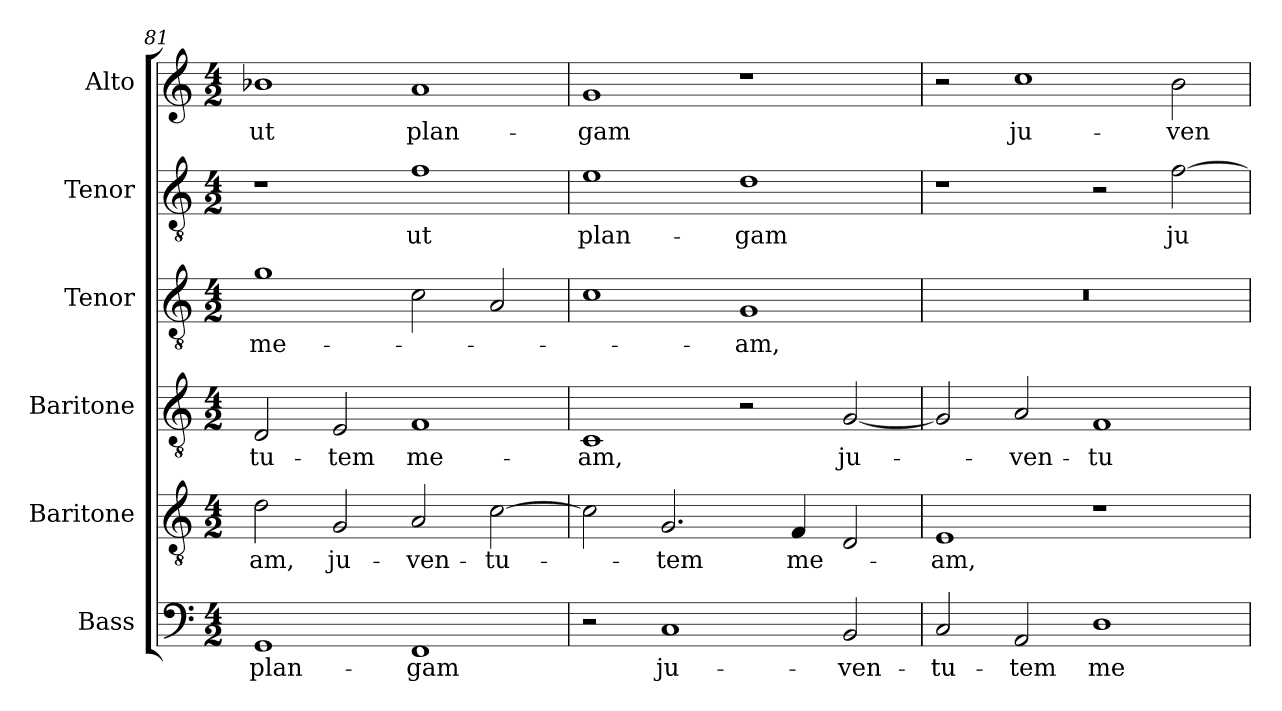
**kern	**text	**kern	**text	**kern	**text	**kern	**text	**kern	**text	**kern	**text
*part6	*part6	*part5	*part5	*part4	*part4	*part3	*part3	*part2	*part2	*part1	*part1
*staff6	*staff6	*staff5	*staff5	*staff4	*staff4	*staff3	*staff3	*staff2	*staff2	*staff1	*staff1
*I"Bass	*	*I"Baritone	*	*I"Baritone	*	*I"Tenor	*	*I"Tenor	*	*I"Alto	*
*I'B.	*	*I'Bar.	*	*I'Bar.	*	*I'T.	*	*I'T.	*	*I'A.	*
*clefF4	*	*clefGv2	*	*clefGv2	*	*clefGv2	*	*clefGv2	*	*clefG2	*
*	*	*ITrd7c12	*	*ITrd7c12	*	*ITrd7c12	*	*ITrd7c12	*	*	*
*k[]	*	*k[]	*	*k[]	*	*k[]	*	*k[]	*	*k[]	*
*C:	*	*C:	*	*C:	*	*C:	*	*C:	*	*C:	*
*M4/2	*	*M4/2	*	*M4/2	*	*M4/2	*	*M4/2	*	*M4/2	*
=81	=81	=81	=81	=81	=81	=81	=81	=81	=81	=81	=81
!	!LO:LY:b:color=#000000	!	!	!	!	!	!	!	!	!	!
!	!	!	!LO:LY:b:color=#000000	!	!	!	!	!	!	!	!
!	!	!	!	!	!LO:LY:b:color=#000000	!	!	!	!	!	!
!	!	!	!	!	!	!	!LO:LY:b:color=#000000	!	!	!	!
!	!	!	!	!	!	!	!	!	!	!	!LO:LY:b:color=#000000
1GGi	plan-	2Di\	-am,	2DDi/	-tu-	1Gi	me-	1r	.	1b-Xi	ut
!	!	!	!LO:LY:b:color=#000000	!	!	!	!	!	!	!	!
!	!	!	!	!	!LO:LY:b:color=#000000	!	!	!	!	!	!
.	.	2GGi/	ju-	2EEi/	-tem	.	.	.	.	.	.
!	!LO:LY:b:color=#000000	!	!	!	!	!	!	!	!	!	!
!	!	!	!LO:LY:b:color=#000000	!	!	!	!	!	!	!	!
!	!	!	!	!	!LO:LY:b:color=#000000	!	!	!	!	!	!
!	!	!	!	!	!	!	!	!	!LO:LY:b:color=#000000	!	!
!	!	!	!	!	!	!	!	!	!	!	!LO:LY:b:color=#000000
1FFi	-gam	2AAi/	-ven-	1FFi	me-	2Ci\	.	1Fi	ut	1ai	plan-
!	!	!	!LO:LY:b:color=#000000	!	!	!	!	!	!	!	!
.	.	[2Ci\	-tu-	.	.	2AAi/	.	.	.	.	.
=82	=82	=82	=82	=82	=82	=82	=82	=82	=82	=82	=82
!	!	!	!	!	!LO:LY:b:color=#000000	!	!	!	!	!	!
!	!	!	!	!	!	!	!	!	!LO:LY:b:color=#000000	!	!
!	!	!	!	!	!	!	!	!	!	!	!LO:LY:b:color=#000000
2r	.	2Ci\]	.	1CCi	-am,	1Ci	.	1Ei	plan-	1gi	-gam
!	!LO:LY:b:color=#000000	!	!	!	!	!	!	!	!	!	!
!	!	!	!LO:LY:b:color=#000000	!	!	!	!	!	!	!	!
1Ci	ju-	2.GGi/	-tem	.	.	.	.	.	.	.	.
!	!	!	!	!	!	!	!LO:LY:b:color=#000000	!	!	!	!
!	!	!	!	!	!	!	!	!	!LO:LY:b:color=#000000	!	!
.	.	.	.	2r	.	1GGi	-am,	1Di	-gam	1r	.
!	!	!	!LO:LY:b:color=#000000	!	!	!	!	!	!	!	!
.	.	4FFi/	me-	.	.	.	.	.	.	.	.
!	!LO:LY:b:color=#000000	!	!	!	!	!	!	!	!	!	!
!	!	!	!	!	!LO:LY:b:color=#000000	!	!	!	!	!	!
2BBi/	-ven-	2DDi/	.	[2GGi/	ju-	.	.	.	.	.	.
=83	=83	=83	=83	=83	=83	=83	=83	=83	=83	=83	=83
!	!LO:LY:b:color=#000000	!	!	!	!	!	!	!	!	!	!
!	!	!	!LO:LY:b:color=#000000	!	!	!LO:N:vis=1	!	!	!	!	!
2Ci/	-tu-	1EEi	-am,	2GGi/]	.	0r	.	1r	.	2r	.
!	!LO:LY:b:color=#000000	!	!	!	!	!	!	!	!	!	!
!	!	!	!	!	!LO:LY:b:color=#000000	!	!	!	!	!	!
!	!	!	!	!	!	!	!	!	!	!	!LO:LY:b:color=#000000
2AAi/	-tem	.	.	2AAi/	-ven-	.	.	.	.	1cci	ju-
!	!LO:LY:b:color=#000000	!	!	!	!	!	!	!	!	!	!
!	!	!	!	!	!LO:LY:b:color=#000000	!	!	!	!	!	!
1Di	me-	1r	.	1FFi	-tu-	.	.	2r	.	.	.
!	!	!	!	!	!	!	!	!	!LO:LY:b:color=#000000	!	!
!	!	!	!	!	!	!	!	!	!	!	!LO:LY:b:color=#000000
.	.	.	.	.	.	.	.	[2Fi\	ju-	2bi\	-ven-
=	=	=	=	=	=	=	=	=	=	=	=
*-	*-	*-	*-	*-	*-	*-	*-	*-	*-	*-	*-
